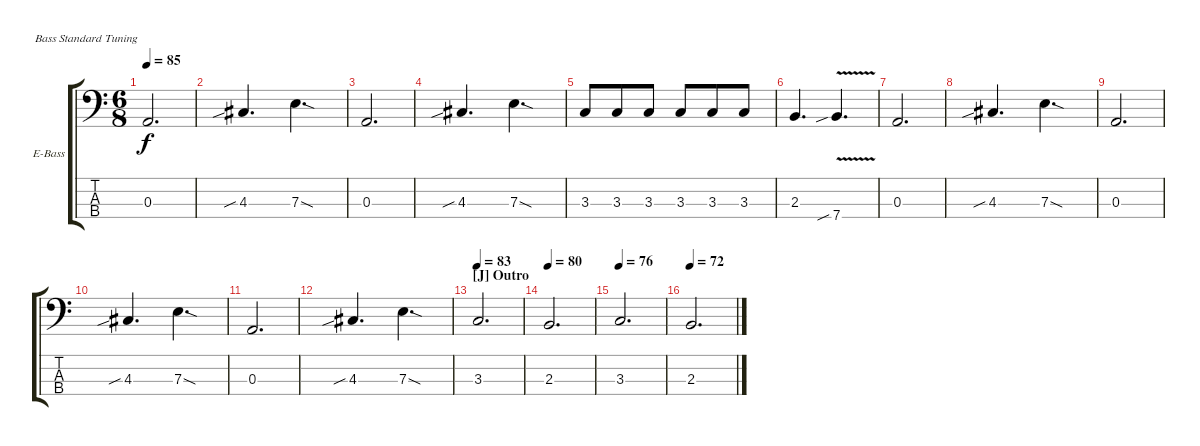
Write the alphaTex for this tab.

\defaultSystemsLayout 4
\bracketExtendMode groupsimilarinstruments
\firstSystemTrackNameOrientation horizontal
\otherSystemsTrackNameOrientation horizontal
\track ("Bass" "E-Bass") {instrument electricbassfinger}
\staff {score tabs}
\tuning (G2 D2 A1 E1)
\ts (6 8)
\tempo 85
\clef f4
\ks c
0.3.2{d dy f} |
4.3{sib}.4{d} 7.3{sod}.4{d} |
0.3.2{d} |
4.3{sib}.4{d} 7.3{sod}.4{d} |
3.3.8 3.3.8 3.3.8 3.3.8 3.3.8 3.3.8 |
2.3.4{d} 7.4{v sib}.4{d} |
0.3.2{d} |
4.3{sib}.4{d} 7.3{sod}.4{d} |
0.3.2{d} |
4.3{sib}.4{d} 7.3{sod}.4{d} |
0.3.2{d} |
4.3{sib}.4{d} 7.3{sod}.4{d} |
\section ("J" "Outro")
\tempo 83
3.3.2{d} |
\tempo 80
2.3.2{d} |
\tempo 76
3.3.2{d} |
\tempo 72
2.3.2{d}
